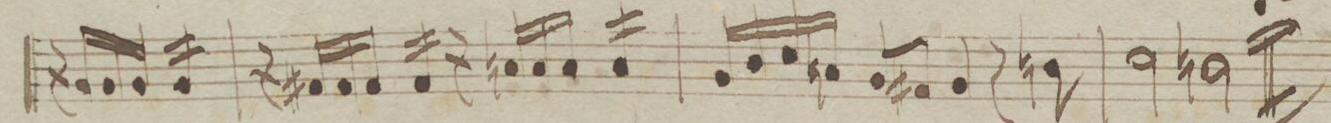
**kern	**dynam
*I"Violin 2do	*
*clefG2	*
*k[b-e-a-]	*
*met(c)	*
*M4/4	*
16r	.
16g/LL	.
16g/	.
16g/JJ	.
*tremolo	*
16g/LL	.
16g/	.
16g/	.
16g/JJ	.
*Xtremolo	*
=39	=39
16r	.
16f#X/LL	.
16f#/	.
16f#/JJ	.
*tremolo	*
16f#/LL	.
16f#/	.
16f#/	.
16f#/JJ	.
*Xtremolo	*
16r	.
16an/LL	.
16a/	.
16a/JJ	.
*tremolo	*
16a/LL	.
16a/	.
16a/	.
16a/JJ	.
*Xtremolo	*
=40	=40
16g/LL	.
16b-/	.
16cc/	.
16an/JJ	.
8g/L	.
8f#X/J	.
4g/	.
8r	.
8bn\	.
=41	=41
*2\right	*
2cc\	.
2bn\	.
==	==
*-	*-
